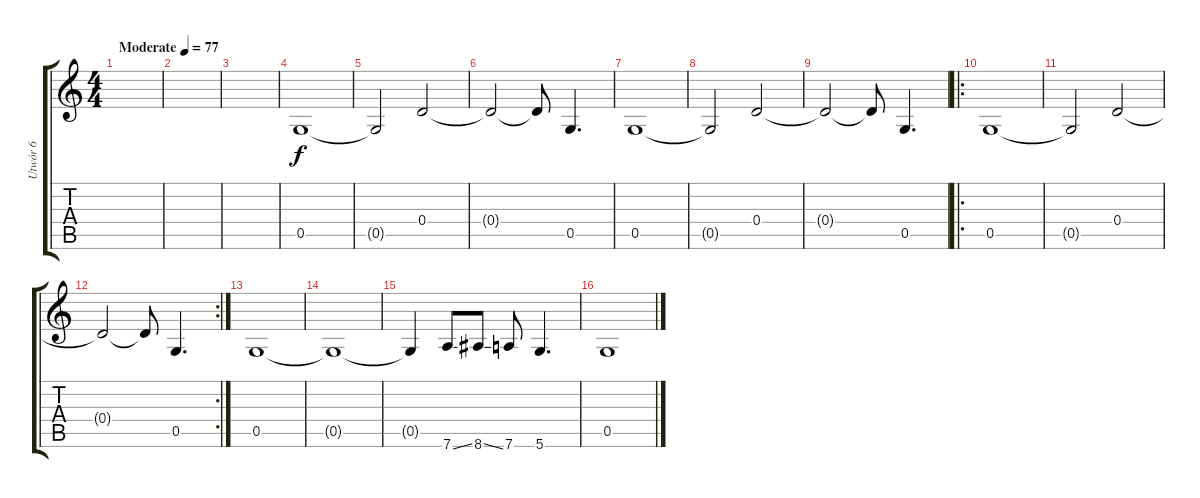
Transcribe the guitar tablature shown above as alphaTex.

\track ("Utwór 6" "Utwór 6") {instrument distortionguitar}
\staff {score tabs}
\tuning (D4 Bb3 G3 D3 G2 D2) {hide}
\ts (4 4)
\tempo (77 "Moderate")
\clef g2
\ks c
|
|
|
0.5.1 |
0.5{t}.2 0.4.2 |
0.4{t}.2 0.4{t}.8 0.5.4{d} |
0.5.1 |
0.5{t}.2 0.4.2 |
0.4{t}.2 0.4{t}.8 0.5.4{d} |
\ro
0.5.1 |
0.5{t}.2 0.4.2 |
\rc 2
0.4{t}.2 0.4{t}.8 0.5.4{d} |
0.5.1 |
0.5{t}.1 |
0.5{t}.4 7.6{ss}.8 8.6{ss}.8 7.6.8 5.6.4{d} |
0.5.1
